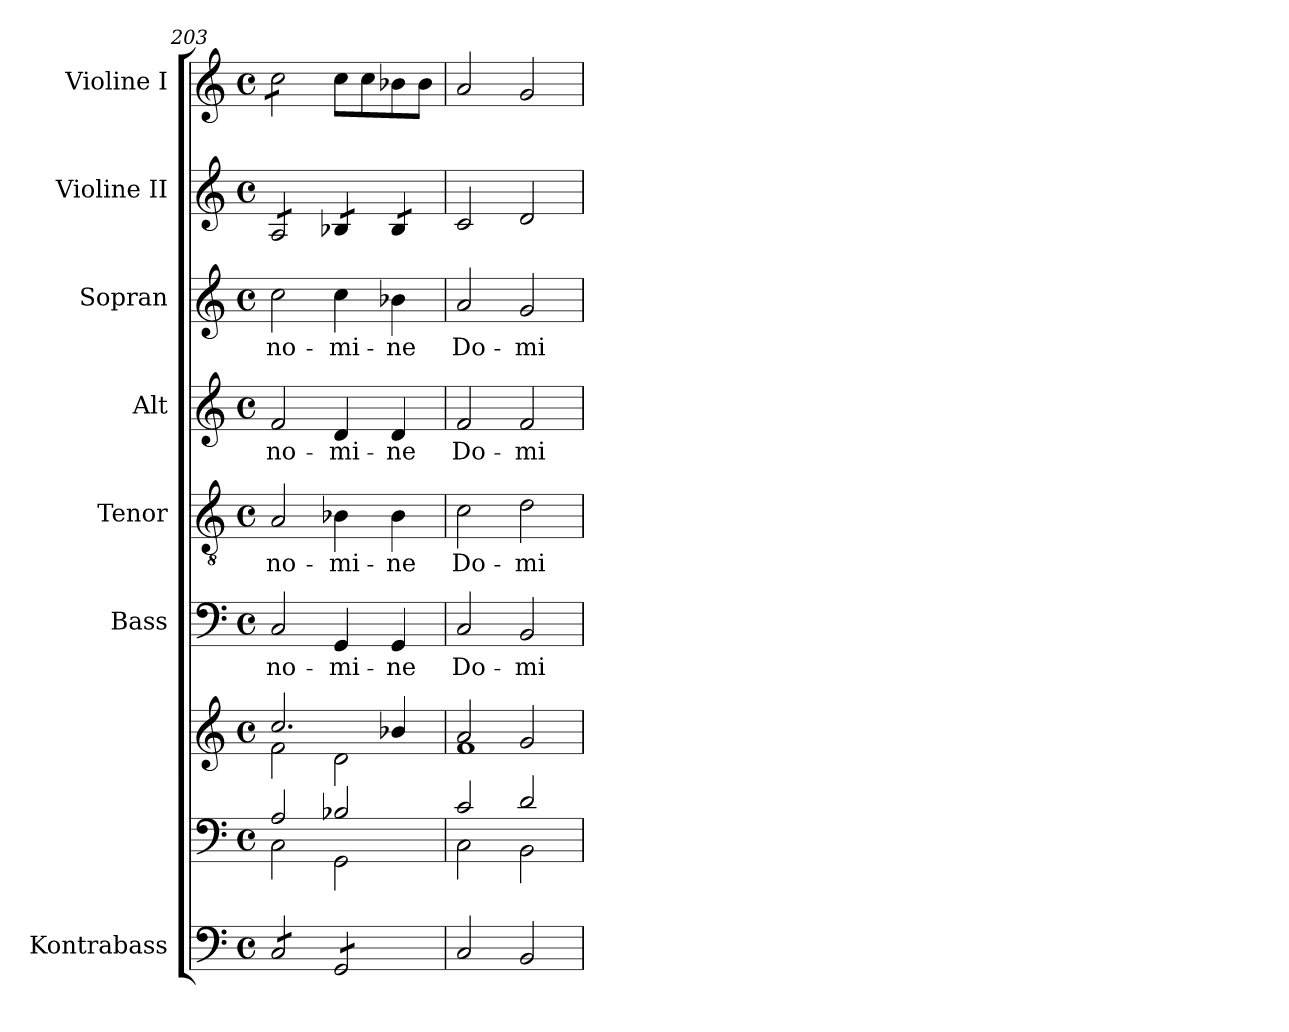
**kern	**kern	**kern	**kern	**text	**kern	**text	**kern	**text	**kern	**text	**kern	**kern
*part8	*part7	*part7	*part6	*part6	*part5	*part5	*part4	*part4	*part3	*part3	*part2	*part1
*staff9	*staff8	*staff7	*staff6	*staff6	*staff5	*staff5	*staff4	*staff4	*staff3	*staff3	*staff2	*staff1
*I"Kontrabass	*	*	*I"Bass	*	*I"Tenor	*	*I"Alt	*	*I"Sopran	*	*I"Violine II	*I"Violine I
*I'Kb.	*	*	*I'B.	*	*I'T.	*	*I'A.	*	*I'S.	*	*I'Vl. II	*I'Vl. I
*clefF4	*clefF4	*clefG2	*clefF4	*	*clefGv2	*	*clefG2	*	*clefG2	*	*clefG2	*clefG2
*ITrd7c12	*	*	*	*	*	*	*	*	*	*	*	*
*k[]	*k[]	*k[]	*k[]	*	*k[]	*	*k[]	*	*k[]	*	*k[]	*k[]
*C:	*C:	*C:	*C:	*	*C:	*	*C:	*	*C:	*	*C:	*C:
*M4/4	*M4/4	*M4/4	*M4/4	*	*M4/4	*	*M4/4	*	*M4/4	*	*M4/4	*M4/4
*met(c)	*met(c)	*met(c)	*met(c)	*	*met(c)	*	*met(c)	*	*met(c)	*	*met(c)	*met(c)
=203	=203	=203	=203	=203	=203	=203	=203	=203	=203	=203	=203	=203
*	*^	*^	*	*	*	*	*	*	*	*	*	*
!	!	!	!	!	!	!LO:LY:b	!	!LO:LY:b	!	!LO:LY:b	!	!LO:LY:b	!	!
*tremolo	*	*	*	*	*	*	*	*	*	*	*	*	*	*
*	*	*	*	*	*	*	*	*	*	*	*	*	*tremolo	*
*	*	*	*	*	*	*	*	*	*	*	*	*	*	*tremolo
8CC/L	2A/	2C\	2.cc/	2f\	2C/	no-	2A/	no-	2f/	no-	2cc\	no-	8A/L	8cc\L
8CC/	.	.	.	.	.	.	.	.	.	.	.	.	8A/	8cc\
8CC/	.	.	.	.	.	.	.	.	.	.	.	.	8A/	8cc\
8CC/J	.	.	.	.	.	.	.	.	.	.	.	.	8A/J	8cc\J
*	*	*	*	*	*	*	*	*	*	*	*	*	*	*Xtremolo
!	!	!	!	!	!	!LO:LY:b	!	!LO:LY:b	!	!LO:LY:b	!	!LO:LY:b	!	!
8GGG/L	2B-X/	2GG\	.	2d\	4GG/	-mi-	4B-X\	-mi-	4d/	-mi-	4cc\	-mi-	8B-X/L	8cc\L
8GGG/	.	.	.	.	.	.	.	.	.	.	.	.	8B-X/J	8cc\
!	!	!	!	!	!	!LO:LY:b	!	!LO:LY:b	!	!LO:LY:b	!	!LO:LY:b	!	!
8GGG/	.	.	4b-X/	.	4GG/	-ne	4B-\	-ne	4d/	-ne	4b-X\	-ne	8B-/L	8b-X\
8GGG/J	.	.	.	.	.	.	.	.	.	.	.	.	8B-/J	8b-\J
*	*	*	*	*	*	*	*	*	*	*	*	*	*Xtremolo	*
*Xtremolo	*	*	*	*	*	*	*	*	*	*	*	*	*	*
=204	=204	=204	=204	=204	=204	=204	=204	=204	=204	=204	=204	=204	=204	=204
!	!	!	!	!	!	!LO:LY:b	!	!LO:LY:b	!	!LO:LY:b	!	!LO:LY:b	!	!
2CC/	2c/	2C\	2a/	1f	2C/	Do-	2c\	Do-	2f/	Do-	2a/	Do-	2c/	2a/
!	!	!	!	!	!	!LO:LY:b	!	!LO:LY:b	!	!LO:LY:b	!	!LO:LY:b	!	!
2BBB/	2d/	2BB\	2g/	.	2BB/	-mi-	2d\	-mi-	2f/	-mi-	2g/	-mi-	2d/	2g/
*	*v	*v	*	*	*	*	*	*	*	*	*	*	*	*
*	*	*v	*v	*	*	*	*	*	*	*	*	*	*
=	=	=	=	=	=	=	=	=	=	=	=	=
*-	*-	*-	*-	*-	*-	*-	*-	*-	*-	*-	*-	*-
